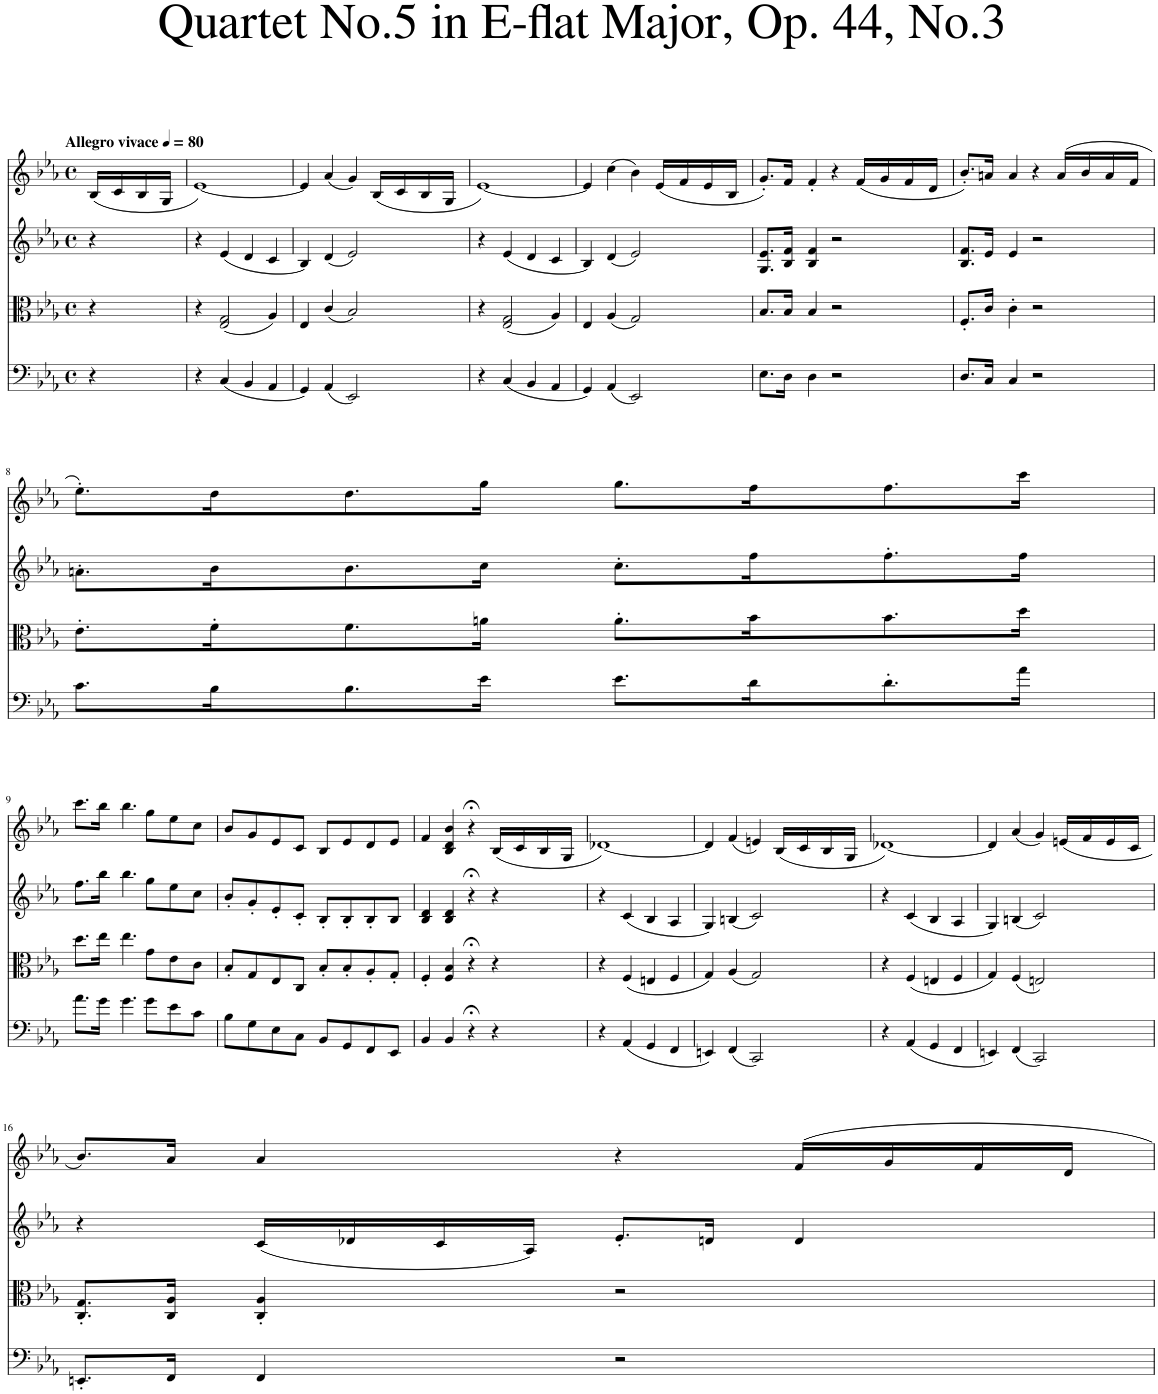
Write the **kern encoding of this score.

**kern	**kern	**kern	**kern
*part4	*part3	*part2	*part1
*staff4	*staff3	*staff2	*staff1
*I"Piano	*I"Piano	*I"Piano	*I"Piano
*I'Pno	*I'Pno	*I'Pno	*I'Pno
*clefF4	*clefC3	*clefG2	*clefG2
*k[b-e-a-]	*k[b-e-a-]	*k[b-e-a-]	*k[b-e-a-]
*M4/4	*M4/4	*M4/4	*M4/4
*met(c)	*met(c)	*met(c)	*met(c)
*MM80	*MM80	*MM80	*MM80
=1	=1	=1	=1
!	!	!	!LO:TX:a:B:t=Allegro vivace
4r	4r	4r	(16B-/LL
.	.	.	16c/
.	.	.	16B-/
.	.	.	16G/JJ
=2	=2	=2	=2
4r	4r	4r	[1e-)
(4C/	(2E-/ 2G/	(4e-/	.
4BB-/	.	4d/	.
4AA-/	4A-/)	4c/	.
=3	=3	=3	=3
4GG/)	4E-/	4B-/)	4e-/]
(4AA-/	(4c/	(4d/	(4a-/
2EE-/)	2B-/)	2e-/)	4g/)
.	.	.	(16B-/LL
.	.	.	16c/
.	.	.	16B-/
.	.	.	16G/JJ
=4	=4	=4	=4
4r	4r	4r	[1e-)
(4C/	(2E-/ 2G/	(4e-/	.
4BB-/	.	4d/	.
4AA-/	4A-/)	4c/	.
=5	=5	=5	=5
4GG/)	4E-/	4B-/)	4e-/]
(4AA-/	(4A-/	(4d/	(4cc\
2EE-/)	2G/)	2e-/)	4b-\)
.	.	.	(16e-/LL
.	.	.	16f/
.	.	.	16e-/
.	.	.	16B-/JJ
=6	=6	=6	=6
8.E-\L	8.B-/L	8.G/ 8.e-/L	8.g'/L)
16D\Jk	16B-/Jk	16B-/ 16f/Jk	16f/Jk
4D\	4B-/	4B-/ 4f/	4f'/
2r	2r	2r	4r
.	.	.	(16f/LL
.	.	.	16g/
.	.	.	16f/
.	.	.	16d/JJ
=7	=7	=7	=7
8.D/L	8.F'/L	8.B-/ 8.f/L	8.b-'/L)
16C/Jk	16c/Jk	16e-/Jk	16an/Jk
4C/	4c'\	4e-/	4a/
2r	2r	2r	4r
.	.	.	(16a/LL
.	.	.	16b-/
.	.	.	16a/
.	.	.	16f/JJ
!!LO:LB:g=z
=8	=8	=8	=8
8.c\L	8.e-'\L	8.an'\L	8.ee-'\L)
16B-\K	16f'\K	16b-\K	16dd\K
8.B-\	8.f\	8.b-\	8.dd\
16e-\Jk	16an\Jk	16cc\Jk	16gg\Jk
8.e-\L	8.a'\L	8.cc'\L	8.gg\L
16d\K	16b-\K	16ff\K	16ff\K
8.d'\	8.b-\	8.ff'\	8.ff\
16a-\Jk	16dd\Jk	16ff\Jk	16ccc\Jk
!!LO:LB:g=z
=9	=9	=9	=9
8.a-\L	8.dd\L	8.ff\L	8.ccc\L
16g\Jk	16ee-\Jk	16bb-\Jk	16bb-\Jk
4.g\	4.ee-\	4.bb-\	4.bb-\
8g\L	8g\L	8gg\L	8gg\L
8e-\	8e-\	8ee-\	8ee-\
8c\J	8c\J	8cc\J	8cc\J
=10	=10	=10	=10
8B-\L	8B-'/L	8b-'/L	8b-/L
8G\	8G/	8g'/	8g/
8E-\	8E-/	8e-'/	8e-/
8C\J	8C/J	8c'/J	8c/J
8BB-/L	8B-'/L	8B-'/L	8B-/L
8GG/	8B-'/	8B-'/	8e-/
8FF/	8A-'/	8B-'/	8d/
8EE-/J	8G'/J	8B-/J	8e-/J
=11	=11	=11	=11
4BB-/	4F'/	4B-/ 4d/	4f/
4BB-/	4F/ 4B-/	4B-/ 4d/	4B-/ 4d/ 4b-/
4r;<	4r;<	4r;<	4r;<
4r	4r	4r	(16B-/LL
.	.	.	16c/
.	.	.	16B-/
.	.	.	16G/JJ
=12	=12	=12	=12
4r	4r	4r	[1d-X)
(4AA-/	(4F/	(4c/	.
4GG/	4En/	4B-/	.
4FF/	4F/	4A-/	.
=13	=13	=13	=13
4EEn/)	4G/)	4G/)	4d-/]
(4FF/	(4A-/	(4Bn/	(4f/
2CC/)	2G/)	2c/)	4en/)
.	.	.	(16B-/LL
.	.	.	16c/
.	.	.	16B-/
.	.	.	16G/JJ
=14	=14	=14	=14
4r	4r	4r	[1d-X)
(4AA-/	(4F/	(4c/	.
4GG/	4En/	4B-/	.
4FF/	4F/	4A-/	.
=15	=15	=15	=15
4EEn/)	4G/)	4G/)	4d-/]
(4FF/	(4F/	(4Bn/	(4a-/
2CC/)	2En/)	2c/)	4g/)
.	.	.	(16en/LL
.	.	.	16f/
.	.	.	16e/
.	.	.	16c/JJ
!!LO:LB:g=z
=16	=16	=16	=16
8.EEn'/L	8.C/' 8.G/'L	4r	8.b-/L)
16FF/Jk	16C/ 16A-/Jk	.	16a-/Jk
4FF/	4C/' 4A-/'	(16c/LL	4a-/
.	.	16d-X/	.
.	.	16c/	.
.	.	16A-/JJ)	.
2r	2r	8.e-'/L	4r
.	.	16dn/Jk	.
.	.	4d/	16f/LL
.	.	.	16g/
.	.	.	16f/
.	.	.	16d/JJ
=	=	=	=
*-	*-	*-	*-
